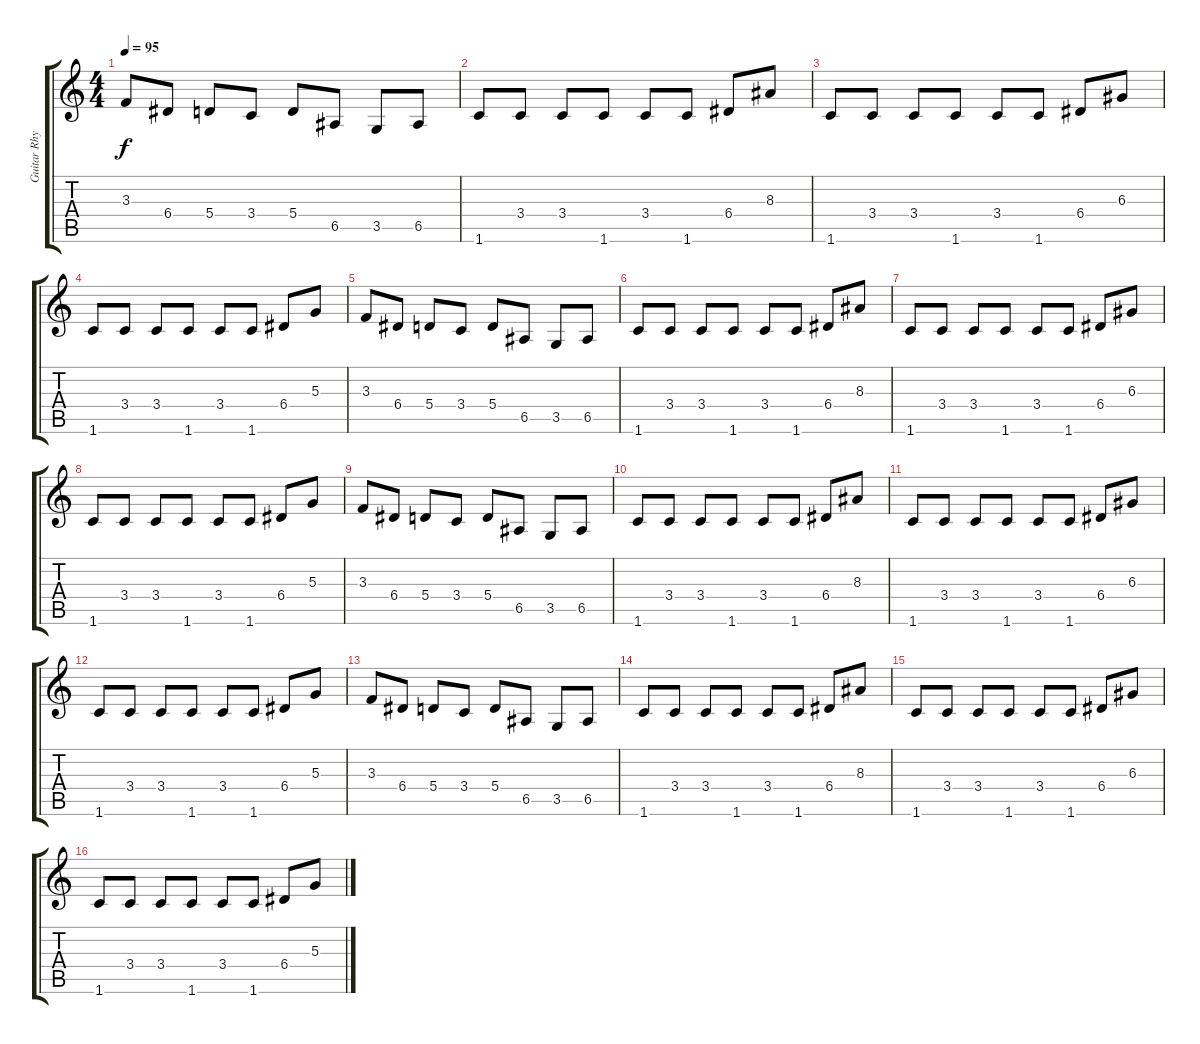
\track ("Guitar Rhythm" "Guitar Rhy") {instrument distortionguitar}
\staff {score tabs}
\tuning (B3 Gb3 D3 A2 E2 B1) {hide}
\ts (4 4)
\tempo 95
\clef g2
\ks c
3.3.8{dy f} 6.4.8 5.4.8 3.4.8 5.4.8 6.5.8 3.5.8 6.5.8 |
1.6.8{ot 8vb} 3.4.8 3.4.8 1.6.8{ot 8vb} 3.4.8 1.6.8{ot 8vb} 6.4.8 8.3.8 |
1.6.8{ot 8vb} 3.4.8 3.4.8 1.6.8{ot 8vb} 3.4.8 1.6.8{ot 8vb} 6.4.8 6.3.8 |
1.6.8{ot 8vb} 3.4.8 3.4.8 1.6.8{ot 8vb} 3.4.8 1.6.8{ot 8vb} 6.4.8 5.3.8 |
3.3.8 6.4.8 5.4.8 3.4.8 5.4.8 6.5.8 3.5.8 6.5.8 |
1.6.8{ot 8vb} 3.4.8 3.4.8 1.6.8{ot 8vb} 3.4.8 1.6.8{ot 8vb} 6.4.8 8.3.8 |
1.6.8{ot 8vb} 3.4.8 3.4.8 1.6.8{ot 8vb} 3.4.8 1.6.8{ot 8vb} 6.4.8 6.3.8 |
1.6.8{ot 8vb} 3.4.8 3.4.8 1.6.8{ot 8vb} 3.4.8 1.6.8{ot 8vb} 6.4.8 5.3.8 |
3.3.8 6.4.8 5.4.8 3.4.8 5.4.8 6.5.8 3.5.8 6.5.8 |
1.6.8{ot 8vb} 3.4.8 3.4.8 1.6.8{ot 8vb} 3.4.8 1.6.8{ot 8vb} 6.4.8 8.3.8 |
1.6.8{ot 8vb} 3.4.8 3.4.8 1.6.8{ot 8vb} 3.4.8 1.6.8{ot 8vb} 6.4.8 6.3.8 |
1.6.8{ot 8vb} 3.4.8 3.4.8 1.6.8{ot 8vb} 3.4.8 1.6.8{ot 8vb} 6.4.8 5.3.8 |
3.3.8 6.4.8 5.4.8 3.4.8 5.4.8 6.5.8 3.5.8 6.5.8 |
1.6.8{ot 8vb} 3.4.8 3.4.8 1.6.8{ot 8vb} 3.4.8 1.6.8{ot 8vb} 6.4.8 8.3.8 |
1.6.8{ot 8vb} 3.4.8 3.4.8 1.6.8{ot 8vb} 3.4.8 1.6.8{ot 8vb} 6.4.8 6.3.8 |
1.6.8{ot 8vb} 3.4.8 3.4.8 1.6.8{ot 8vb} 3.4.8 1.6.8{ot 8vb} 6.4.8 5.3.8
